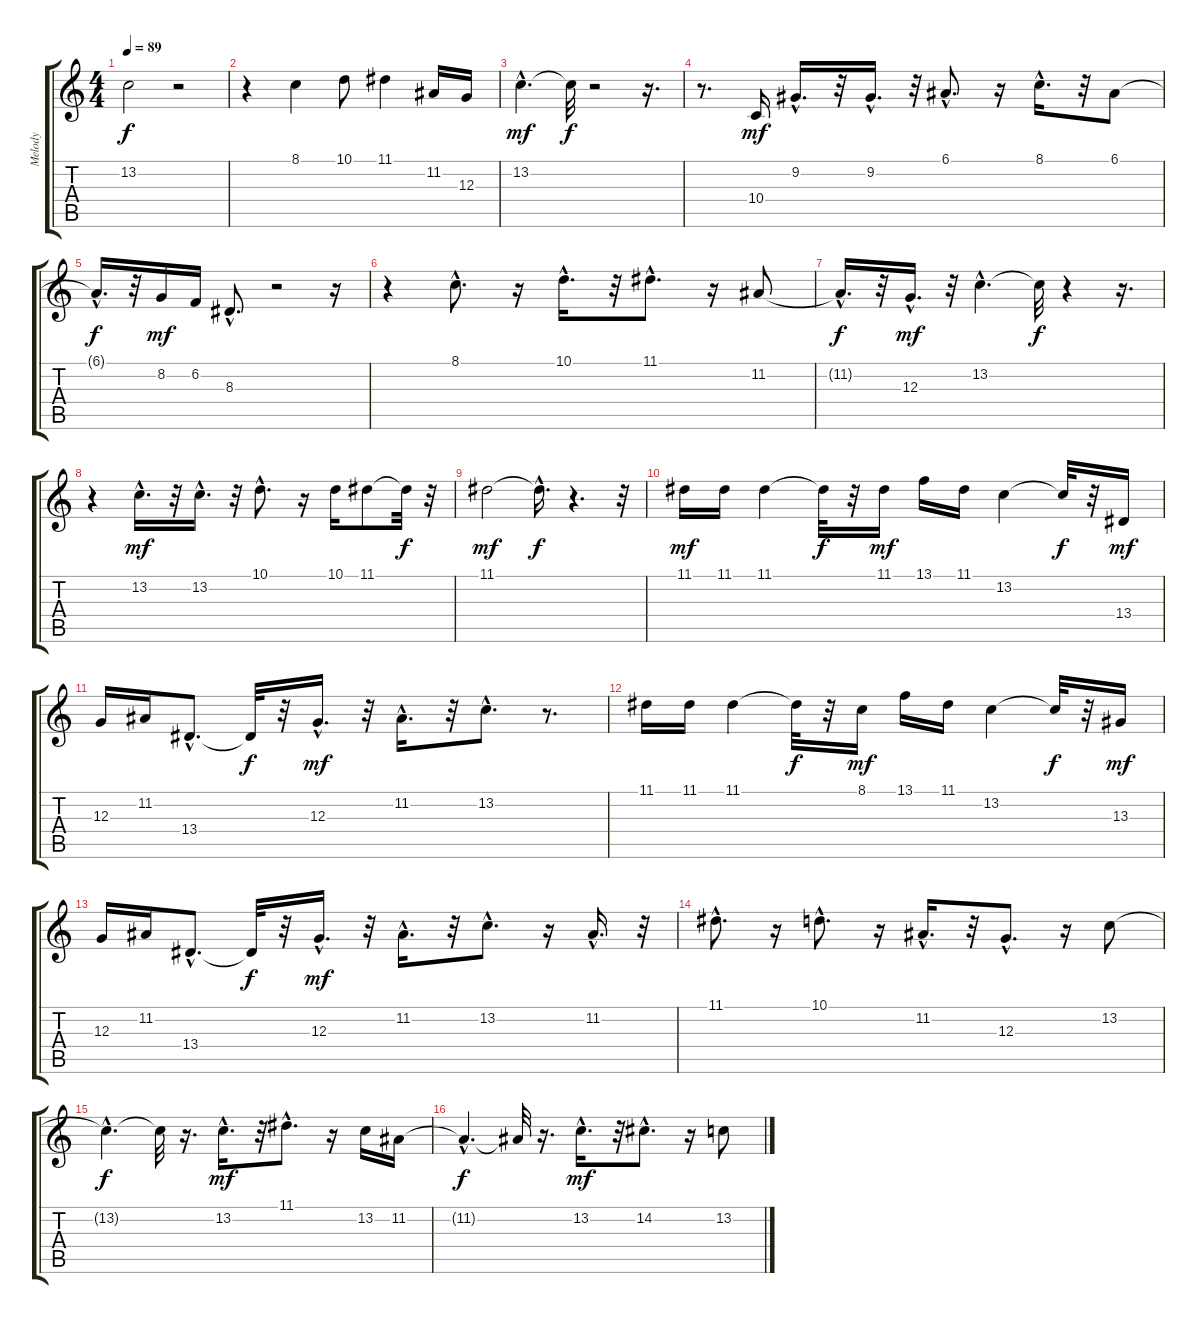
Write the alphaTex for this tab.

\track ("Melody" "Melody") {instrument whistle}
\staff {score tabs}
\tuning (E4 B3 G3 D3 A2 E2) {hide}
\ts (4 4)
\tempo 89
\clef g2
\ks c
13.2{t}.2{dy f} r.2 |
r.4 8.1.4 10.1.8 11.1.4 11.2.16 12.3.16 |
13.2{hac}.4{d dy mf} 13.2{t}.32{dy f} r.2 r.16{d} |
r.8{d} 10.4.16{dy mf} 9.2{hac}.16{d} r.32 9.2{hac}.16{d} r.32 6.1{hac}.8{d} r.16 8.1{hac}.16{d} r.32 6.1.8 |
6.1{hac t}.16{d dy f} r.32 8.2.16{dy mf} 6.2.16 8.3{hac}.8{d} r.2 r.16 |
r.4 8.1{hac}.8{d} r.16 10.1{hac}.16{d} r.32 11.1{hac}.8{d} r.16 11.2.8 |
11.2{hac t}.16{d dy f} r.32 12.3{hac}.16{d dy mf} r.32 13.2{hac}.4{d} 13.2{t}.32{dy f} r.4 r.16{d} |
r.4 13.2{hac}.16{d dy mf} r.32 13.2{hac}.16{d} r.32 10.1{hac}.8{d} r.16 10.1.16 11.1.8 11.1{t}.32{dy f} r.32 |
11.1.2{dy mf} 11.1{hac t}.16{d dy f} r.4{d} r.32 |
11.1.16{dy mf} 11.1.16 11.1.4 11.1{t}.32{dy f} r.32 11.1.16{dy mf} 13.1.16 11.1.16 13.2.4 13.2{t}.32{dy f} r.32 13.4.16{dy mf} |
12.3.16 11.2.16 13.4{hac}.8{d} 13.4{t}.32{dy f} r.32 12.3{hac}.16{d dy mf} r.32 11.2{hac}.16{d} r.32 13.2{hac}.8{d} r.8{d} |
11.1.16 11.1.16 11.1.4 11.1{t}.32{dy f} r.32 8.1.16{dy mf} 13.1.16 11.1.16 13.2.4 13.2{t}.32{dy f} r.32 13.3.16{dy mf} |
12.3.16 11.2.16 13.4{hac}.8{d} 13.4{t}.32{dy f} r.32 12.3{hac}.16{d dy mf} r.32 11.2{hac}.16{d} r.32 13.2{hac}.8{d} r.16 11.2{hac}.16{d} r.32 |
11.1{hac}.8{d} r.16 10.1{hac}.8{d} r.16 11.2{hac}.16{d} r.32 12.3{hac}.8{d} r.16 13.2.8 |
13.2{hac t}.4{d dy f} 13.2{t}.32 r.16{d} 13.2{hac}.16{d dy mf} r.32 11.1{hac}.8{d} r.16 13.2.16 11.2.16 |
11.2{hac t}.4{d dy f} 11.2{t}.32 r.16{d} 13.2{hac}.16{d dy mf} r.32 14.2{hac}.8{d} r.16 13.2.8
